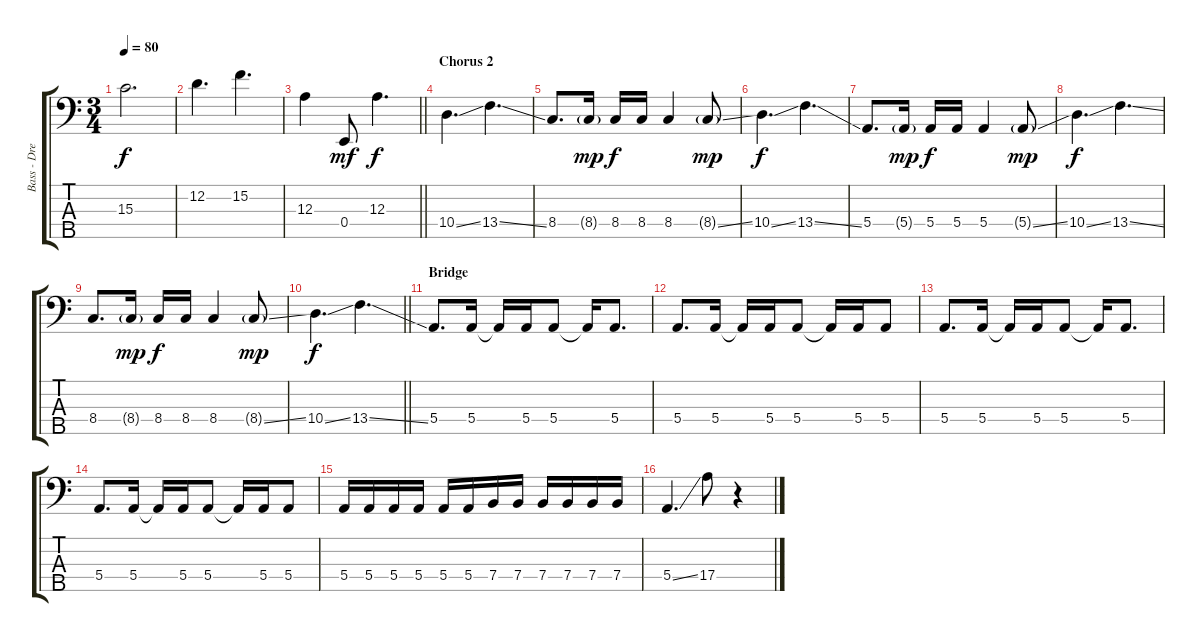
\track ("Bass - Drew Roulette" "Bass - Dre") {instrument electricbassfinger}
\staff {score tabs}
\tuning (G2 D2 A1 E1 B0) {hide}
\ts (3 4)
\tempo 80
\clef f4
\ks c
15.3.2{d dy f} |
12.2.4{d} 15.2.4{d} |
\barLineRight lightlight
12.3.4 0.4.8{dy mf} 12.3.4{d dy f} |
\section ("" "Chorus 2")
10.4{ss}.4{d} 13.4{ss}.4{d} |
8.4.8{d} 8.4{g}.16{dy mp} 8.4.16{dy f} 8.4.16 8.4.4 8.4{ss g}.8{dy mp} |
10.4{ss}.4{d dy f} 13.4{ss}.4{d} |
5.4.8{d} 5.4{g}.16{dy mp} 5.4.16{dy f} 5.4.16 5.4.4 5.4{ss g}.8{dy mp} |
10.4{ss}.4{d dy f} 13.4{ss}.4{d} |
8.4.8{d} 8.4{g}.16{dy mp} 8.4.16{dy f} 8.4.16 8.4.4 8.4{ss g}.8{dy mp} |
\barLineRight lightlight
10.4{ss}.4{d dy f} 13.4{ss}.4{d} |
\section ("" "Bridge")
5.4.8{d} 5.4.16 5.4{t}.16 5.4.16 5.4.8 5.4{t}.16 5.4.8{d} |
5.4.8{d} 5.4.16 5.4{t}.16 5.4.16 5.4.8 5.4{t}.16 5.4.16 5.4.8 |
5.4.8{d} 5.4.16 5.4{t}.16 5.4.16 5.4.8 5.4{t}.16 5.4.8{d} |
5.4.8{d} 5.4.16 5.4{t}.16 5.4.16 5.4.8 5.4{t}.16 5.4.16 5.4.8 |
5.4.16 5.4.16 5.4.16 5.4.16 5.4.16 5.4.16 7.4.16 7.4.16 7.4.16 7.4.16 7.4.16 7.4.16 |
5.4{ss}.4{d} 17.4.8 r.4
